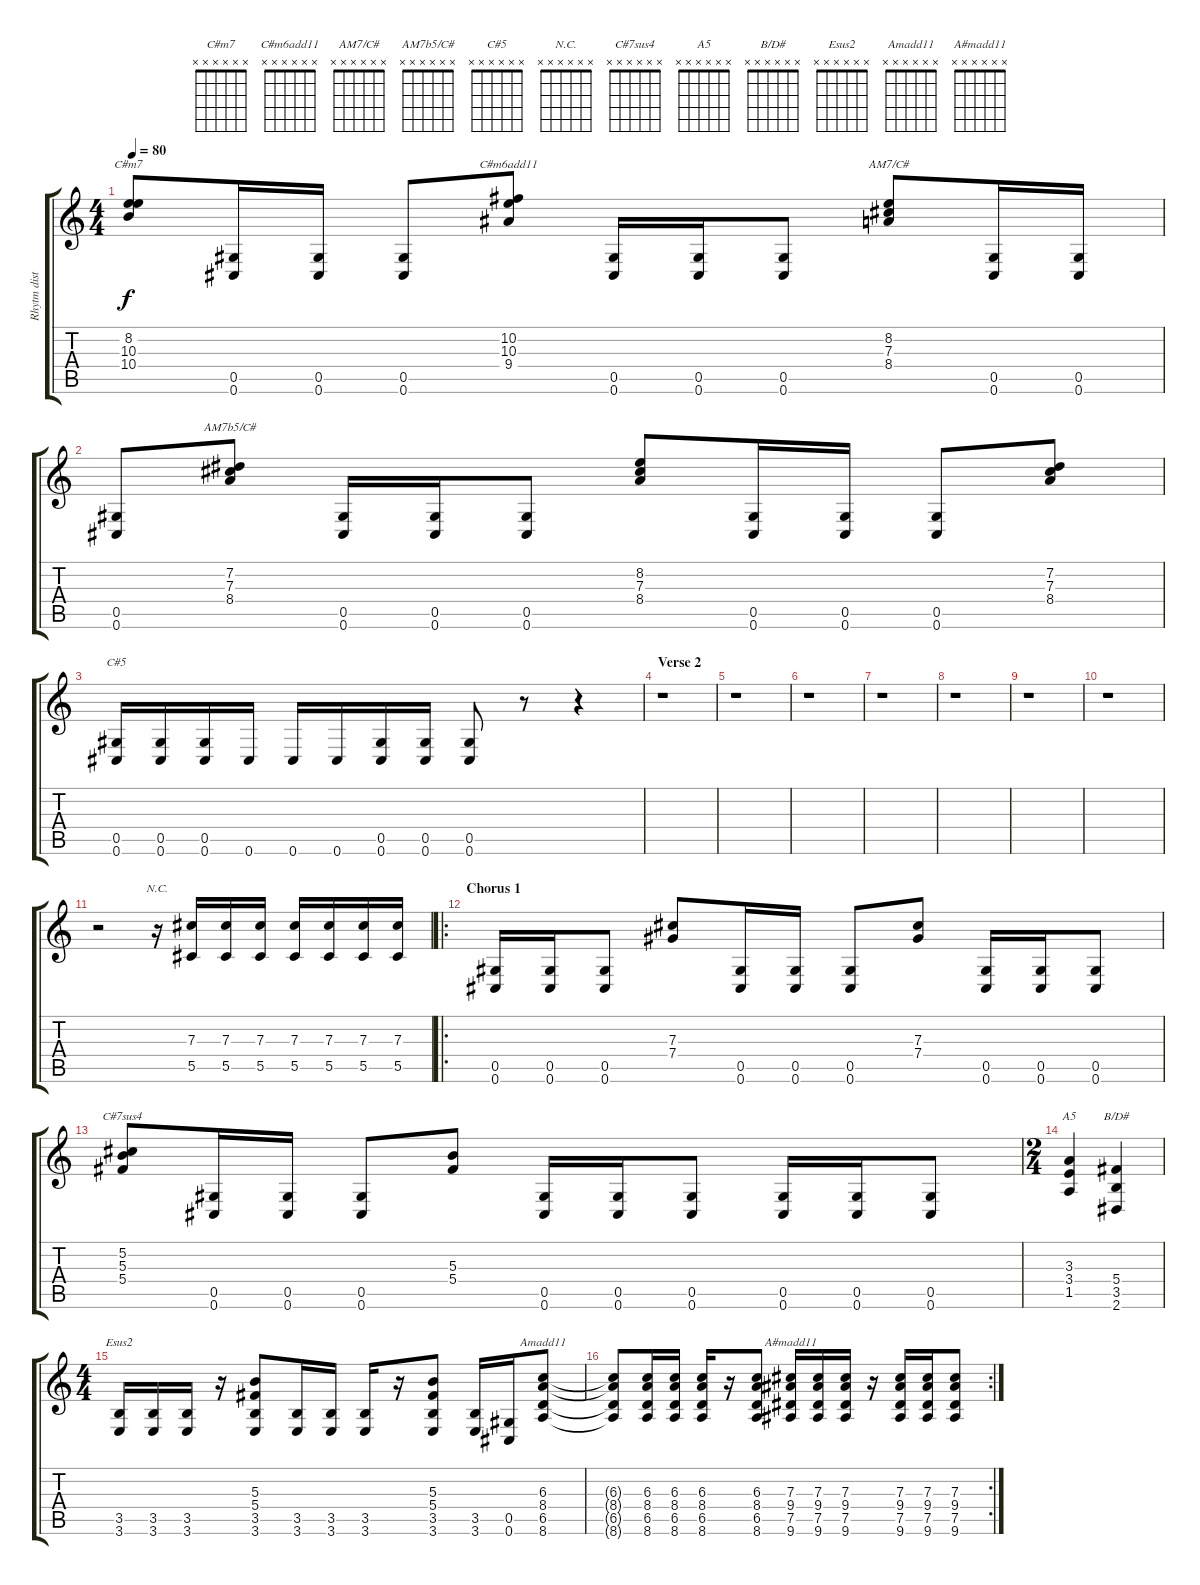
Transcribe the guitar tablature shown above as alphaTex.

\track ("Rhytm dist." "Rhytm dist") {instrument distortionguitar}
\staff {score tabs}
\tuning (Db4 Ab3 Gb3 Db3 Ab2 Db2) {hide}
\chord ("C#m7" x x x x x x) {firstfret 0}
\chord ("C#m6add11" x x x x x x) {firstfret 0}
\chord ("AM7/C#" x x x x x x) {firstfret 0}
\chord ("AM7b5/C#" x x x x x x) {firstfret 0}
\chord ("C#5" x x x x x x) {firstfret 0}
\chord ("N.C." x x x x x x) {firstfret 0}
\chord ("C#7sus4" x x x x x x) {firstfret 0}
\chord ("A5" x x x x x x) {firstfret 0}
\chord ("B/D#" x x x x x x) {firstfret 0}
\chord ("Esus2" x x x x x x) {firstfret 0}
\chord ("Amadd11" x x x x x x) {firstfret 0}
\chord ("A#madd11" x x x x x x) {firstfret 0}
\ts (4 4)
\tempo 80
\clef g2
\ks c
(8.2 10.3 10.4).8{ch "C#m7" dy f} (0.5 0.6).16 (0.5 0.6).16 (0.5 0.6).8 (10.2 10.3 9.4).8{ch "C#m6add11"} (0.5 0.6).16 (0.5 0.6).16 (0.5 0.6).8 (8.2 7.3 8.4).8{ch "AM7/C#"} (0.5 0.6).16 (0.5 0.6).16 |
(0.5 0.6).8 (7.2 7.3 8.4).8{ch "AM7b5/C#"} (0.5 0.6).16 (0.5 0.6).16 (0.5 0.6).8 (8.2 7.3 8.4).8 (0.5 0.6).16 (0.5 0.6).16 (0.5 0.6).8 (7.2 7.3 8.4).8 |
(0.5 0.6).16{ch "C#5"} (0.5 0.6).16 (0.5 0.6).16 0.6.16 0.6.16 0.6.16 (0.5 0.6).16 (0.5 0.6).16 (0.5 0.6).8 r.8 r.4 |
\section ("" "Verse 2")
r.1 |
r.1 |
r.1 |
r.1 |
r.1 |
r.1 |
r.1 |
r.2 r.16{ch "N.C."} (7.3 5.5).16 (7.3 5.5).16 (7.3 5.5).16 (7.3 5.5).16 (7.3 5.5).16 (7.3 5.5).16 (7.3 5.5).16 |
\ro
\section ("" "Chorus 1")
(0.5 0.6).16 (0.5 0.6).16 (0.5 0.6).8 (7.3 7.4).8 (0.5 0.6).16 (0.5 0.6).16 (0.5 0.6).8 (7.3 7.4).8 (0.5 0.6).16 (0.5 0.6).16 (0.5 0.6).8 |
(5.2 5.3 5.4).8{ch "C#7sus4"} (0.5 0.6).16 (0.5 0.6).16 (0.5 0.6).8 (5.3 5.4).8 (0.5 0.6).16 (0.5 0.6).16 (0.5 0.6).8 (0.5 0.6).16 (0.5 0.6).16 (0.5 0.6).8 |
\ts (2 4)
(3.3 3.4 1.5).4{ch "A5"} (5.4 3.5 2.6).4{ch "B/D#"} |
\ts (4 4)
(3.5 3.6).16{ch "Esus2"} (3.5 3.6).16 (3.5 3.6).16 r.16 (5.3 5.4 3.5 3.6).8 (3.5 3.6).16 (3.5 3.6).16 (3.5 3.6).16 r.16 (5.3 5.4 3.5 3.6).8 (3.5 3.6).16 (0.5 0.6).16 (6.3 8.4 6.5 8.6).8{ch "Amadd11"} |
\rc 2
(6.3{t} 8.4{t} 6.5{t} 8.6{t}).8 (6.3 8.4 6.5 8.6).16 (6.3 8.4 6.5 8.6).16 (6.3 8.4 6.5 8.6).16 r.16 (6.3 8.4 6.5 8.6).8 (7.3 9.4 7.5 9.6).16{ch "A#madd11"} (7.3 9.4 7.5 9.6).16 (7.3 9.4 7.5 9.6).16 r.16 (7.3 9.4 7.5 9.6).16 (7.3 9.4 7.5 9.6).16 (7.3 9.4 7.5 9.6).8
